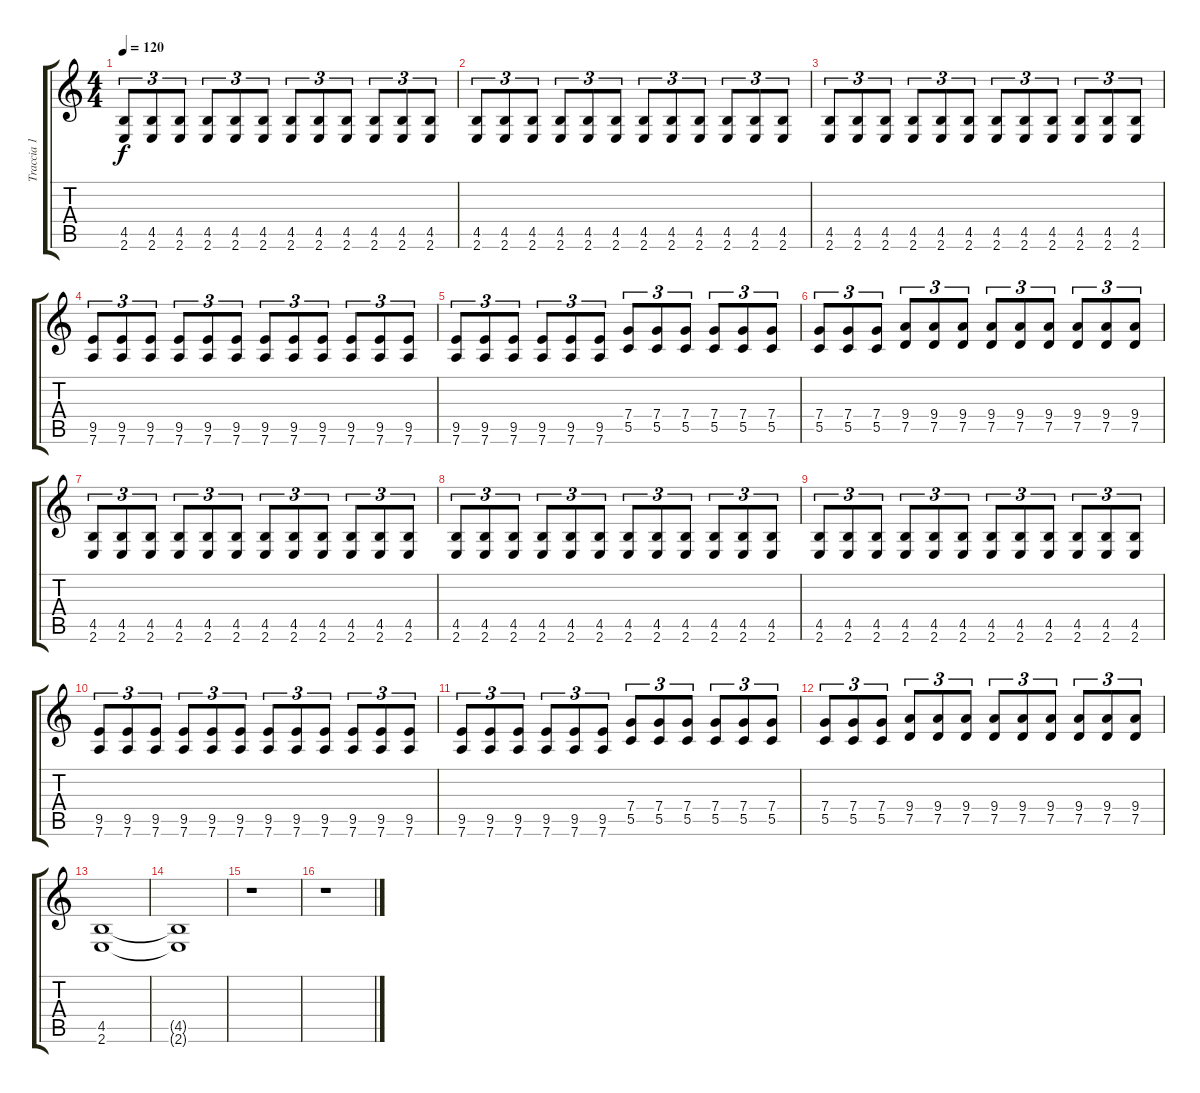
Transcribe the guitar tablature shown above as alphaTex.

\track ("Traccia 1" "Traccia 1") {instrument distortionguitar}
\staff {score tabs}
\tuning (D4 A3 F3 C3 G2 D2) {hide}
\ts (4 4)
\tempo 120
\clef g2
\ks c
(4.5 2.6).8{tu (3 2) dy f} (4.5 2.6).8{tu (3 2)} (4.5 2.6).8{tu (3 2)} (4.5 2.6).8{tu (3 2)} (4.5 2.6).8{tu (3 2)} (4.5 2.6).8{tu (3 2)} (4.5 2.6).8{tu (3 2)} (4.5 2.6).8{tu (3 2)} (4.5 2.6).8{tu (3 2)} (4.5 2.6).8{tu (3 2)} (4.5 2.6).8{tu (3 2)} (4.5 2.6).8{tu (3 2)} |
(4.5 2.6).8{tu (3 2)} (4.5 2.6).8{tu (3 2)} (4.5 2.6).8{tu (3 2)} (4.5 2.6).8{tu (3 2)} (4.5 2.6).8{tu (3 2)} (4.5 2.6).8{tu (3 2)} (4.5 2.6).8{tu (3 2)} (4.5 2.6).8{tu (3 2)} (4.5 2.6).8{tu (3 2)} (4.5 2.6).8{tu (3 2)} (4.5 2.6).8{tu (3 2)} (4.5 2.6).8{tu (3 2)} |
(4.5 2.6).8{tu (3 2)} (4.5 2.6).8{tu (3 2)} (4.5 2.6).8{tu (3 2)} (4.5 2.6).8{tu (3 2)} (4.5 2.6).8{tu (3 2)} (4.5 2.6).8{tu (3 2)} (4.5 2.6).8{tu (3 2)} (4.5 2.6).8{tu (3 2)} (4.5 2.6).8{tu (3 2)} (4.5 2.6).8{tu (3 2)} (4.5 2.6).8{tu (3 2)} (4.5 2.6).8{tu (3 2)} |
(9.5 7.6).8{tu (3 2)} (9.5 7.6).8{tu (3 2)} (9.5 7.6).8{tu (3 2)} (9.5 7.6).8{tu (3 2)} (9.5 7.6).8{tu (3 2)} (9.5 7.6).8{tu (3 2)} (9.5 7.6).8{tu (3 2)} (9.5 7.6).8{tu (3 2)} (9.5 7.6).8{tu (3 2)} (9.5 7.6).8{tu (3 2)} (9.5 7.6).8{tu (3 2)} (9.5 7.6).8{tu (3 2)} |
(9.5 7.6).8{tu (3 2)} (9.5 7.6).8{tu (3 2)} (9.5 7.6).8{tu (3 2)} (9.5 7.6).8{tu (3 2)} (9.5 7.6).8{tu (3 2)} (9.5 7.6).8{tu (3 2)} (7.4 5.5).8{tu (3 2)} (7.4 5.5).8{tu (3 2)} (7.4 5.5).8{tu (3 2)} (7.4 5.5).8{tu (3 2)} (7.4 5.5).8{tu (3 2)} (7.4 5.5).8{tu (3 2)} |
(7.4 5.5).8{tu (3 2)} (7.4 5.5).8{tu (3 2)} (7.4 5.5).8{tu (3 2)} (9.4 7.5).8{tu (3 2)} (9.4 7.5).8{tu (3 2)} (9.4 7.5).8{tu (3 2)} (9.4 7.5).8{tu (3 2)} (9.4 7.5).8{tu (3 2)} (9.4 7.5).8{tu (3 2)} (9.4 7.5).8{tu (3 2)} (9.4 7.5).8{tu (3 2)} (9.4 7.5).8{tu (3 2)} |
(4.5 2.6).8{tu (3 2)} (4.5 2.6).8{tu (3 2)} (4.5 2.6).8{tu (3 2)} (4.5 2.6).8{tu (3 2)} (4.5 2.6).8{tu (3 2)} (4.5 2.6).8{tu (3 2)} (4.5 2.6).8{tu (3 2)} (4.5 2.6).8{tu (3 2)} (4.5 2.6).8{tu (3 2)} (4.5 2.6).8{tu (3 2)} (4.5 2.6).8{tu (3 2)} (4.5 2.6).8{tu (3 2)} |
(4.5 2.6).8{tu (3 2)} (4.5 2.6).8{tu (3 2)} (4.5 2.6).8{tu (3 2)} (4.5 2.6).8{tu (3 2)} (4.5 2.6).8{tu (3 2)} (4.5 2.6).8{tu (3 2)} (4.5 2.6).8{tu (3 2)} (4.5 2.6).8{tu (3 2)} (4.5 2.6).8{tu (3 2)} (4.5 2.6).8{tu (3 2)} (4.5 2.6).8{tu (3 2)} (4.5 2.6).8{tu (3 2)} |
(4.5 2.6).8{tu (3 2)} (4.5 2.6).8{tu (3 2)} (4.5 2.6).8{tu (3 2)} (4.5 2.6).8{tu (3 2)} (4.5 2.6).8{tu (3 2)} (4.5 2.6).8{tu (3 2)} (4.5 2.6).8{tu (3 2)} (4.5 2.6).8{tu (3 2)} (4.5 2.6).8{tu (3 2)} (4.5 2.6).8{tu (3 2)} (4.5 2.6).8{tu (3 2)} (4.5 2.6).8{tu (3 2)} |
(9.5 7.6).8{tu (3 2)} (9.5 7.6).8{tu (3 2)} (9.5 7.6).8{tu (3 2)} (9.5 7.6).8{tu (3 2)} (9.5 7.6).8{tu (3 2)} (9.5 7.6).8{tu (3 2)} (9.5 7.6).8{tu (3 2)} (9.5 7.6).8{tu (3 2)} (9.5 7.6).8{tu (3 2)} (9.5 7.6).8{tu (3 2)} (9.5 7.6).8{tu (3 2)} (9.5 7.6).8{tu (3 2)} |
(9.5 7.6).8{tu (3 2)} (9.5 7.6).8{tu (3 2)} (9.5 7.6).8{tu (3 2)} (9.5 7.6).8{tu (3 2)} (9.5 7.6).8{tu (3 2)} (9.5 7.6).8{tu (3 2)} (7.4 5.5).8{tu (3 2)} (7.4 5.5).8{tu (3 2)} (7.4 5.5).8{tu (3 2)} (7.4 5.5).8{tu (3 2)} (7.4 5.5).8{tu (3 2)} (7.4 5.5).8{tu (3 2)} |
(7.4 5.5).8{tu (3 2)} (7.4 5.5).8{tu (3 2)} (7.4 5.5).8{tu (3 2)} (9.4 7.5).8{tu (3 2)} (9.4 7.5).8{tu (3 2)} (9.4 7.5).8{tu (3 2)} (9.4 7.5).8{tu (3 2)} (9.4 7.5).8{tu (3 2)} (9.4 7.5).8{tu (3 2)} (9.4 7.5).8{tu (3 2)} (9.4 7.5).8{tu (3 2)} (9.4 7.5).8{tu (3 2)} |
(4.5 2.6).1 |
(4.5{t} 2.6{t}).1 |
r.1 |
r.1
